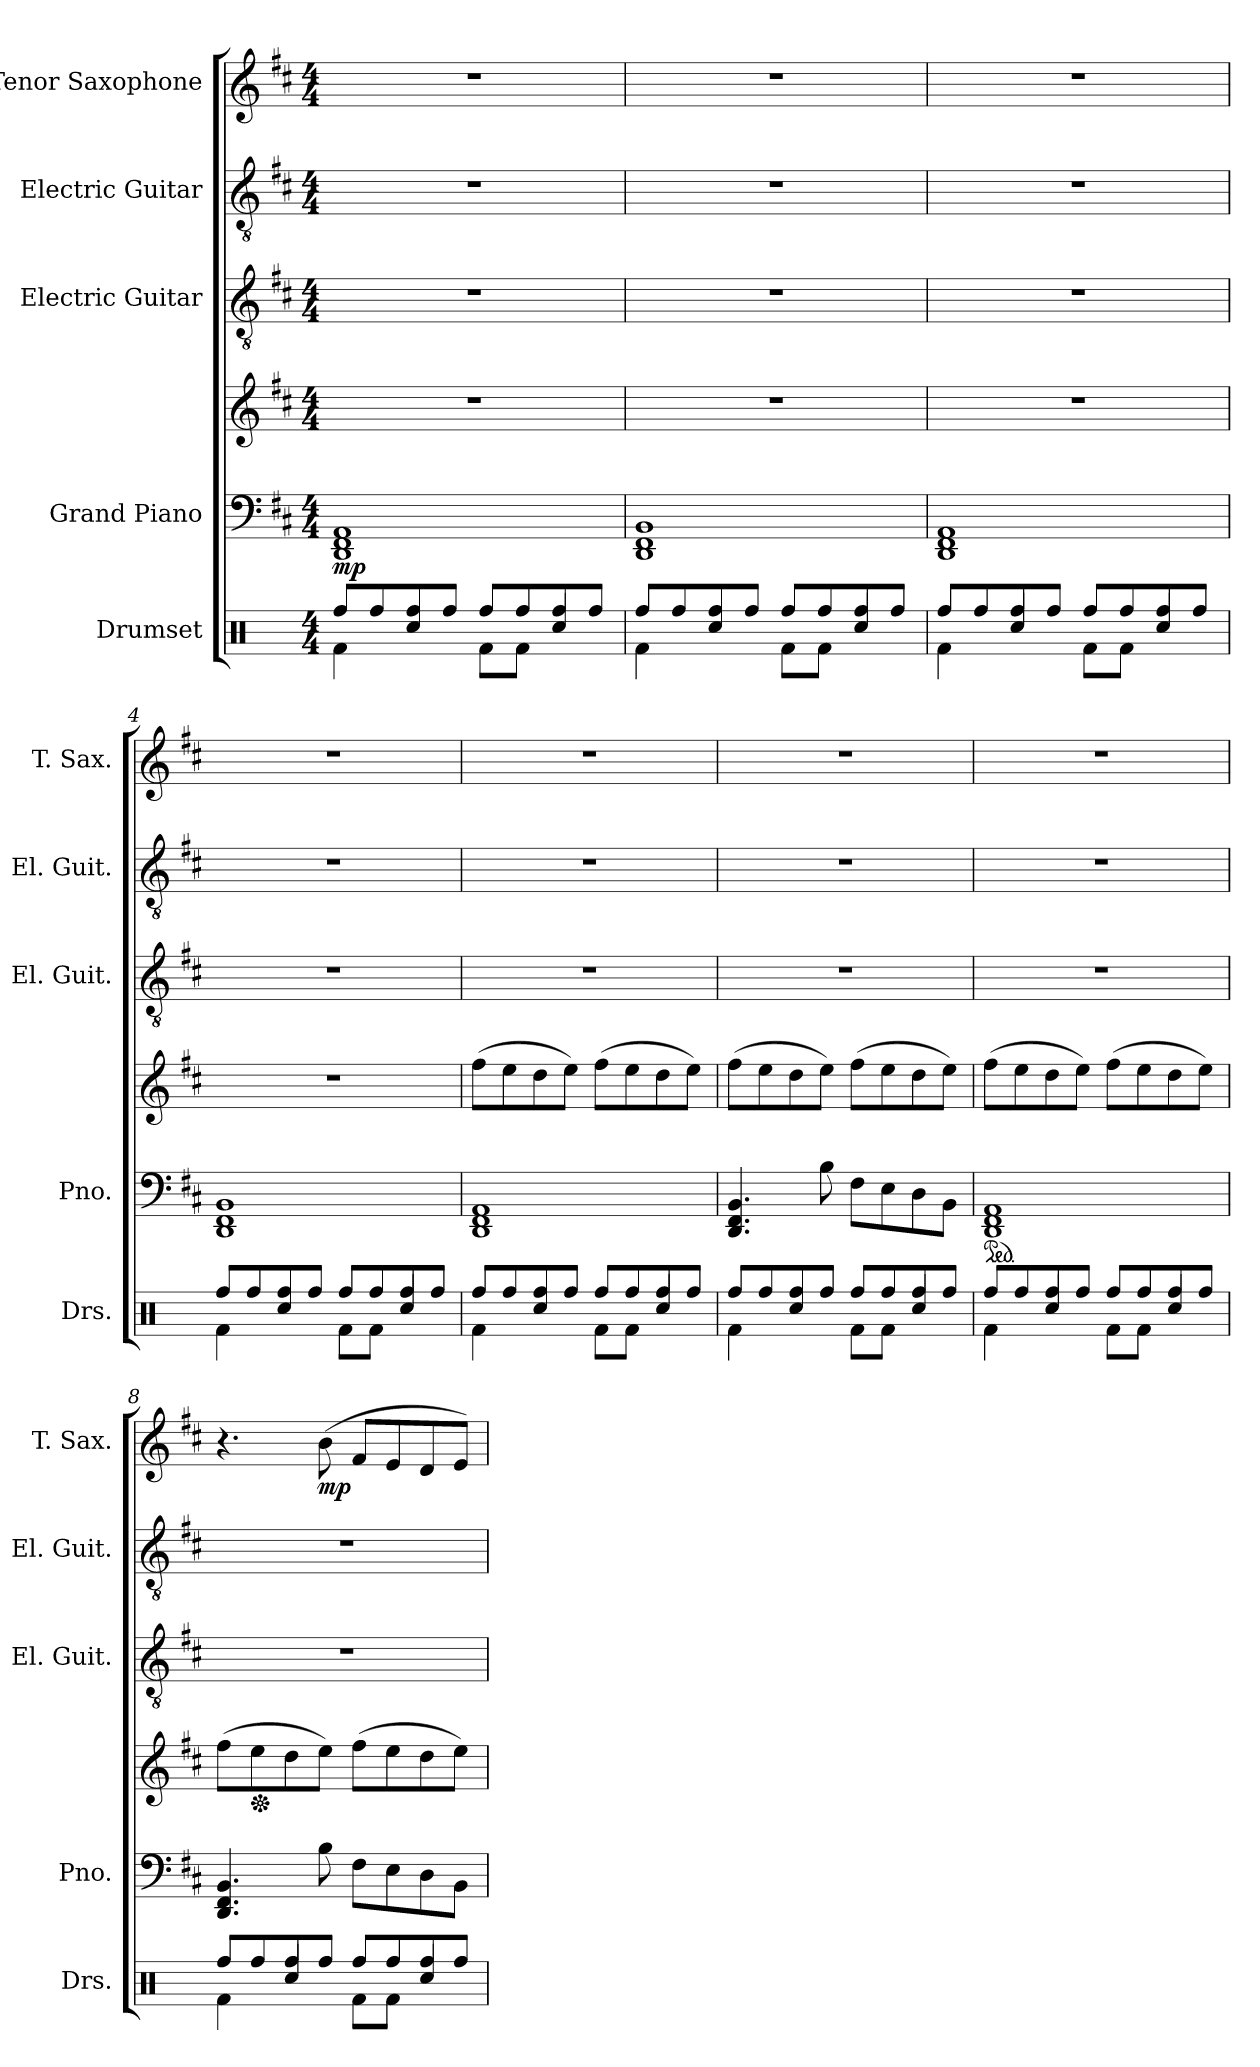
**kern	**dynam	**kern	**kern	**dynam	**kern	**kern	**kern	**dynam
*part5	*part5	*part4	*part4	*part4	*part3	*part2	*part1	*part1
*staff6	*staff6	*staff5	*staff4	*staff4/5	*staff3	*staff2	*staff1	*staff1
*I"Drumset	*	*I"Grand Piano	*	*	*I"Electric Guitar	*I"Electric Guitar	*I"Tenor Saxophone	*
*I'Drs.	*	*I'Pno.	*	*	*I'El. Guit.	*I'El. Guit.	*I'T. Sax.	*
*clefX	*	*clefF4	*clefG2	*	*clefGv2	*clefGv2	*clefG2	*
*	*	*	*	*	*	*	*ITrd8c14	*
*k[]	*	*k[f#c#]	*k[f#c#]	*	*k[f#c#]	*k[f#c#]	*k[f#c#]	*
*M4/4	*	*M4/4	*M4/4	*	*M4/4	*M4/4	*M4/4	*
*MM70	*	*MM70	*MM70	*	*MM70	*MM70	*MM70	*
=1	=1	=1	=1	=1	=1	=1	=1	=1
*^	*	*	*	*	*	*	*	*
!	!	!LO:DY:b	!	!	!	!	!	!	!
!	!	!LO:DY:n=1:b	!	!	!LO:DY:b=2	!	!	!	!
8Rff/L	4Rf\	mp mp	1DD 1FF# 1AA	1r	mp	1r	1r	1r	.
8Rff/	.	.	.	.	.	.	.	.	.
8Rff/	4Rcc/	.	.	.	.	.	.	.	.
8Rff/J	.	.	.	.	.	.	.	.	.
8Rff/L	8Rf\L	.	.	.	.	.	.	.	.
8Rff/	8Rf\J	.	.	.	.	.	.	.	.
8Rff/	4Rcc/	.	.	.	.	.	.	.	.
8Rff/J	.	.	.	.	.	.	.	.	.
=2	=2	=2	=2	=2	=2	=2	=2	=2	=2
8Rff/L	4Rf\	.	1DD 1FF# 1BB	1r	.	1r	1r	1r	.
8Rff/	.	.	.	.	.	.	.	.	.
8Rff/	4Rcc/	.	.	.	.	.	.	.	.
8Rff/J	.	.	.	.	.	.	.	.	.
8Rff/L	8Rf\L	.	.	.	.	.	.	.	.
8Rff/	8Rf\J	.	.	.	.	.	.	.	.
8Rff/	4Rcc/	.	.	.	.	.	.	.	.
8Rff/J	.	.	.	.	.	.	.	.	.
=3	=3	=3	=3	=3	=3	=3	=3	=3	=3
8Rff/L	4Rf\	.	1DD 1FF# 1AA	1r	.	1r	1r	1r	.
8Rff/	.	.	.	.	.	.	.	.	.
8Rff/	4Rcc/	.	.	.	.	.	.	.	.
8Rff/J	.	.	.	.	.	.	.	.	.
8Rff/L	8Rf\L	.	.	.	.	.	.	.	.
8Rff/	8Rf\J	.	.	.	.	.	.	.	.
8Rff/	4Rcc/	.	.	.	.	.	.	.	.
8Rff/J	.	.	.	.	.	.	.	.	.
=4	=4	=4	=4	=4	=4	=4	=4	=4	=4
8Rff/L	4Rf\	.	1DD 1FF# 1BB	1r	.	1r	1r	1r	.
8Rff/	.	.	.	.	.	.	.	.	.
8Rff/	4Rcc/	.	.	.	.	.	.	.	.
8Rff/J	.	.	.	.	.	.	.	.	.
8Rff/L	8Rf\L	.	.	.	.	.	.	.	.
8Rff/	8Rf\J	.	.	.	.	.	.	.	.
8Rff/	4Rcc/	.	.	.	.	.	.	.	.
8Rff/J	.	.	.	.	.	.	.	.	.
!!LO:PB:g=z
=5	=5	=5	=5	=5	=5	=5	=5	=5	=5
8Rff/L	4Rf\	.	1DD 1FF# 1AA	(8ff#\L	.	1r	1r	1r	.
8Rff/	.	.	.	8ee\	.	.	.	.	.
8Rff/	4Rcc/	.	.	8dd\	.	.	.	.	.
8Rff/J	.	.	.	8ee\J)	.	.	.	.	.
8Rff/L	8Rf\L	.	.	(8ff#\L	.	.	.	.	.
8Rff/	8Rf\J	.	.	8ee\	.	.	.	.	.
8Rff/	4Rcc/	.	.	8dd\	.	.	.	.	.
8Rff/J	.	.	.	8ee\J)	.	.	.	.	.
=6	=6	=6	=6	=6	=6	=6	=6	=6	=6
8Rff/L	4Rf\	.	4.DD/ 4.FF#/ 4.BB/	(8ff#\L	.	1r	1r	1r	.
8Rff/	.	.	.	8ee\	.	.	.	.	.
8Rff/	4Rcc/	.	.	8dd\	.	.	.	.	.
8Rff/J	.	.	8B\	8ee\J)	.	.	.	.	.
8Rff/L	8Rf\L	.	8F#\L	(8ff#\L	.	.	.	.	.
8Rff/	8Rf\J	.	8E\	8ee\	.	.	.	.	.
8Rff/	4Rcc/	.	8D\	8dd\	.	.	.	.	.
8Rff/J	.	.	8BB\J	8ee\J)	.	.	.	.	.
=7	=7	=7	=7	=7	=7	=7	=7	=7	=7
*	*	*	*ped	*	*	*	*	*	*
8Rff/L	4Rf\	.	1DD 1FF# 1AA	(8ff#\L	.	1r	1r	1r	.
8Rff/	.	.	.	8ee\	.	.	.	.	.
8Rff/	4Rcc/	.	.	8dd\	.	.	.	.	.
8Rff/J	.	.	.	8ee\J)	.	.	.	.	.
8Rff/L	8Rf\L	.	.	(8ff#\L	.	.	.	.	.
8Rff/	8Rf\J	.	.	8ee\	.	.	.	.	.
8Rff/	4Rcc/	.	.	8dd\	.	.	.	.	.
8Rff/J	.	.	.	8ee\J)	.	.	.	.	.
=8	=8	=8	=8	=8	=8	=8	=8	=8	=8
8Rff/L	4Rf\	.	4.DD/ 4.FF#/ 4.BB/	(8ff#\L	.	1r	1r	4.r	.
*	*	*	*	*Xped	*	*	*	*	*
8Rff/	.	.	.	8ee\	.	.	.	.	.
8Rff/	4Rcc/	.	.	8dd\	.	.	.	.	.
!	!	!	!	!	!	!	!	!	!LO:DY:b
8Rff/J	.	.	8B\	8ee\J)	.	.	.	(8B\	mp
8Rff/L	8Rf\L	.	8F#\L	(8ff#\L	.	.	.	8F#/L	.
8Rff/	8Rf\J	.	8E\	8ee\	.	.	.	8E/	.
8Rff/	4Rcc/	.	8D\	8dd\	.	.	.	8D/	.
8Rff/J	.	.	8BB\J	8ee\J)	.	.	.	8E/J)	.
*v	*v	*	*	*	*	*	*	*	*
=	=	=	=	=	=	=	=	=
*-	*-	*-	*-	*-	*-	*-	*-	*-
